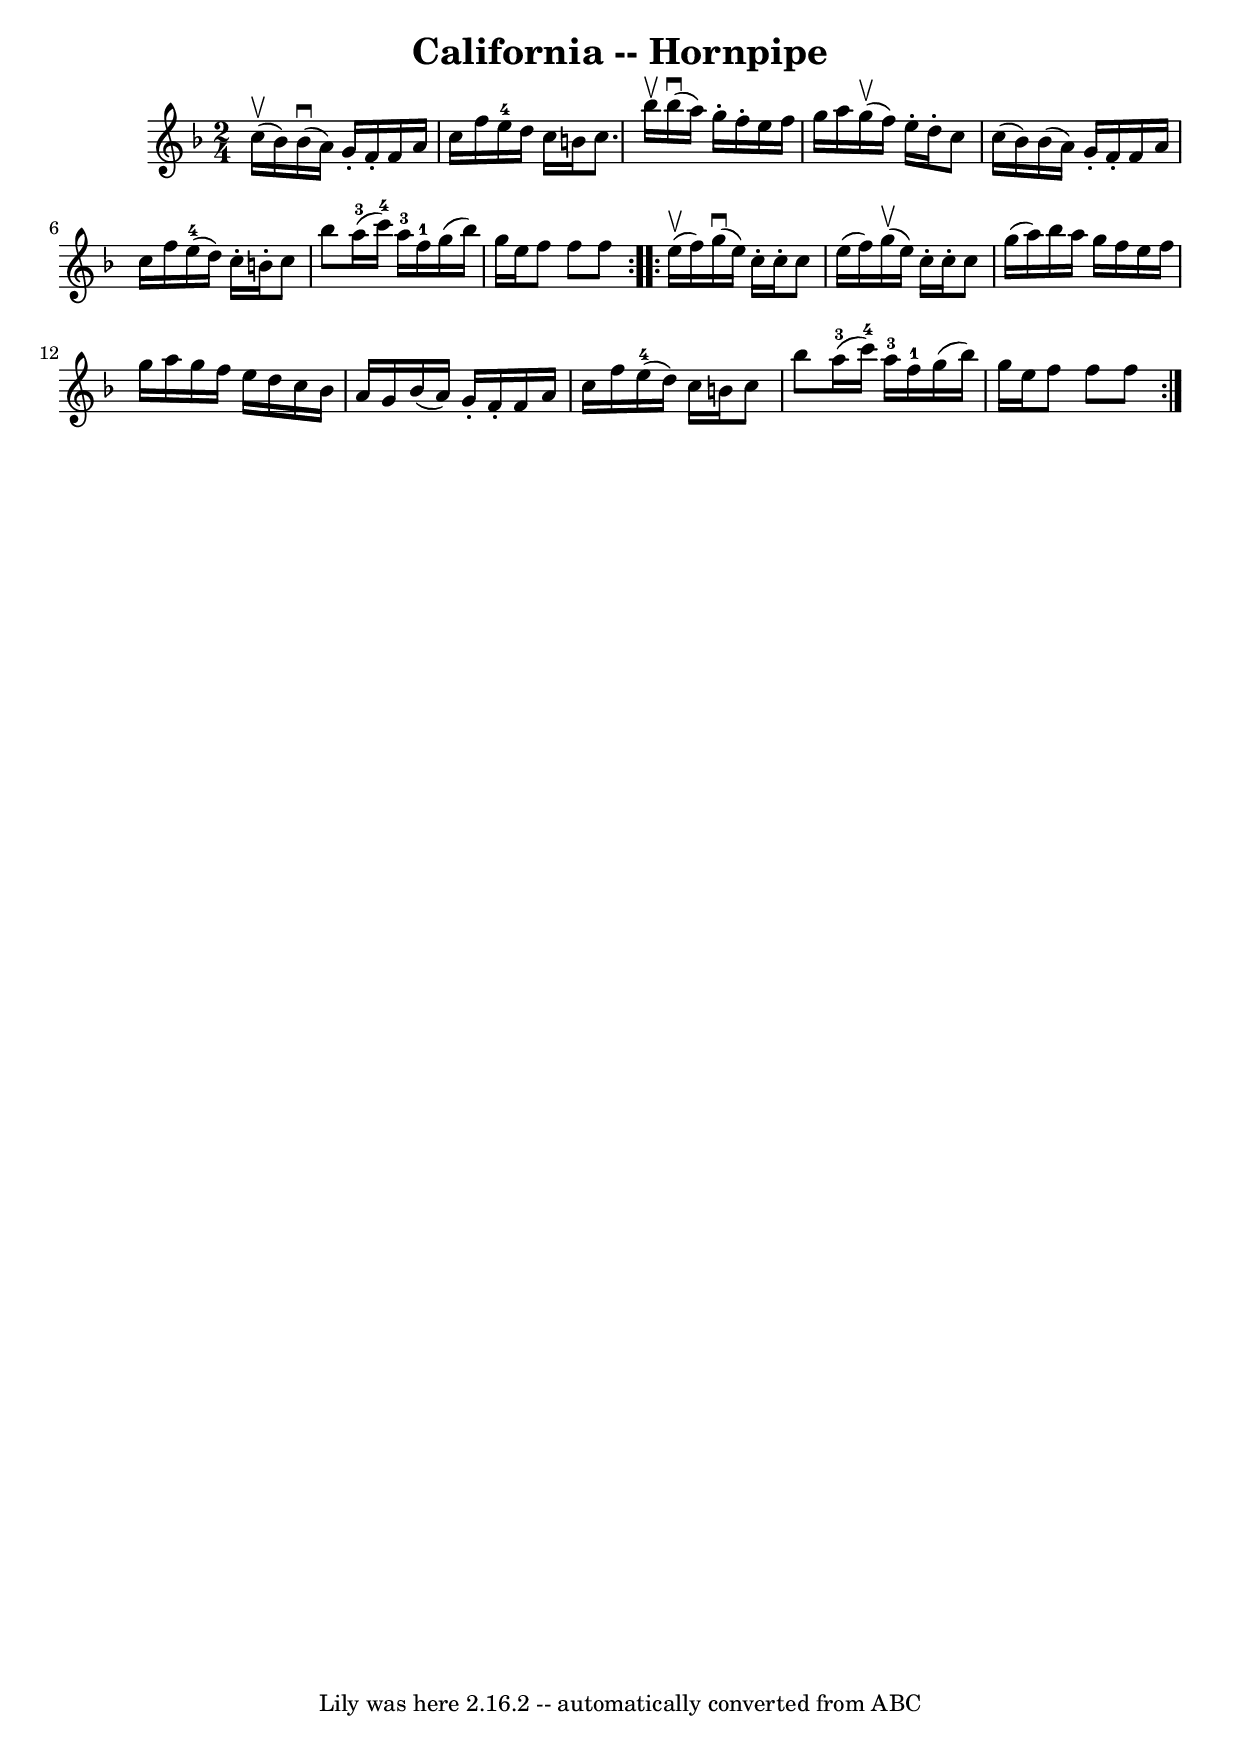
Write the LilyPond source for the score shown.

\version "2.16.2"
\include "Mammoth.ily"
\header {
  %% book = "Cole's 1000 Fiddle Tunes"
  crossRefNumber = "1"
  footnotes = ""
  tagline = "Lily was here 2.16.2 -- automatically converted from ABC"
  title = "California -- Hornpipe"

}
voicedefault =  {



  \repeat volta 2 {

    \time 2/4 
    \key f \major
    c''16 (^\upbow bes'16) |
    bes'16 
    (^\downbow a'16) g'16 -. f'16 -. f'16 a'16 c''16 f''16  
    |
    e''16-4 d''16 c''16 b'16 c''8. bes''16^\upbow 
    |
    bes''16 (^\downbow a''16) g''16 -. f''16 -. e''16    
    f''16 g''16 a''16  |
    g''16 (^\upbow f''16) e''16 -.   
    d''16 -. c''8 c''16 (bes'16) |
    bes'16 (a'16) g'16 -. f'16 -. f'16 a'16 c''16 f''16  |
    e''16-4(d''16 
    ) c''16 -. b'16 -. c''8 bes''8  |
    a''16-3(c'''16 -4) a''16-3 f''16-1 g''16 (bes''16) g''16 e''16  
    |
    f''8 f''8 f''8  
  }     
  \repeat volta 2 {
    e''16 (^\upbow   
    f''16) |
    g''16 (^\downbow e''16) c''16 -. c''16 -.   
    c''8 e''16 (f''16) |
    g''16 (^\upbow e''16) c''16 -.  
    c''16 -. c''8 g''16 (a''16) |
    bes''16 a''16 g''16  
    f''16 e''16 f''16 g''16 a''16  |
    g''16 f''16 e''16 
    d''16 c''16 bes'16 a'16 g'16  |
    bes'16 (a'16)   
    g'16 -. f'16 -. f'16 a'16 c''16 f''16  |
    e''16-4(
    d''16) c''16 b'16 c''8 bes''8  |
    a''16-3(
    c'''16-4) a''16-3 f''16-1 g''16 (bes''16) g''16    
    e''16  |
    f''8 f''8 f''8  
  }   

}

\score{
  <<

    \context Staff="default"
    {
      \voicedefault 
      
    }

  >>
  \layout {
    
  }
  \midi {
  }

}
